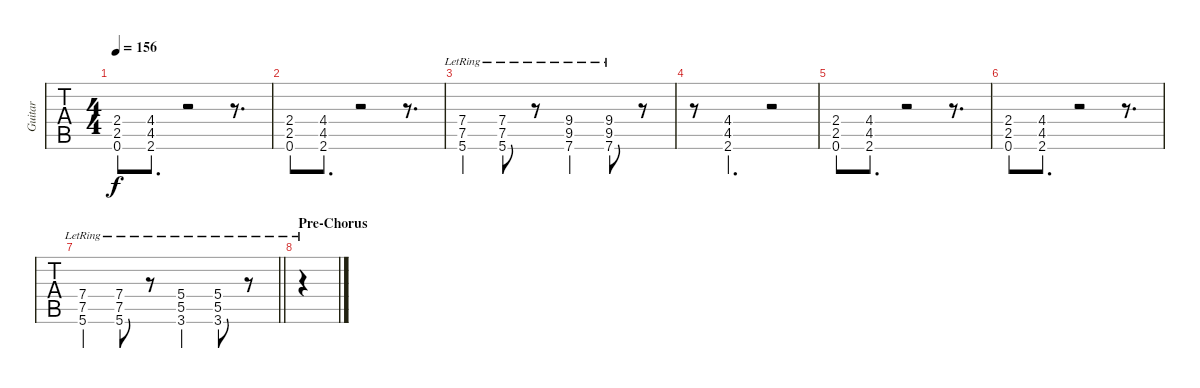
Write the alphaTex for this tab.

\track ("Guitar" "Guitar") {instrument distortionguitar}
\staff {tabs}
\tuning (Eb4 Bb3 Gb3 Db3 Ab2 Eb2) {hide}
\ts (4 4)
\tempo 156
\clef g2
\ks c
(2.4 2.5 0.6).8{dy f} (4.4 4.5 2.6).8{d} r.2 r.8{d} |
(2.4 2.5 0.6).8 (4.4 4.5 2.6).8{d} r.2 r.8{d} |
(7.4{lr} 7.5{lr} 5.6{lr}).4 (7.4{lr} 7.5{lr} 5.6{lr}).8 r.8 (9.4{lr} 9.5{lr} 7.6{lr}).4 (9.4{lr} 9.5{lr} 7.6{lr}).8 r.8 |
r.8 (4.4 4.5 2.6).4{d} r.2 |
(2.4 2.5 0.6).8 (4.4 4.5 2.6).8{d} r.2 r.8{d} |
(2.4 2.5 0.6).8 (4.4 4.5 2.6).8{d} r.2 r.8{d} |
\barLineRight lightlight
(7.4{lr} 7.5{lr} 5.6{lr}).4 (7.4{lr} 7.5{lr} 5.6{lr}).8 r.8 (5.4{lr} 5.5{lr} 3.6{lr}).4 (5.4{lr} 5.5{lr} 3.6{lr}).8 r.8 |
\section ("" "Pre-Chorus")
